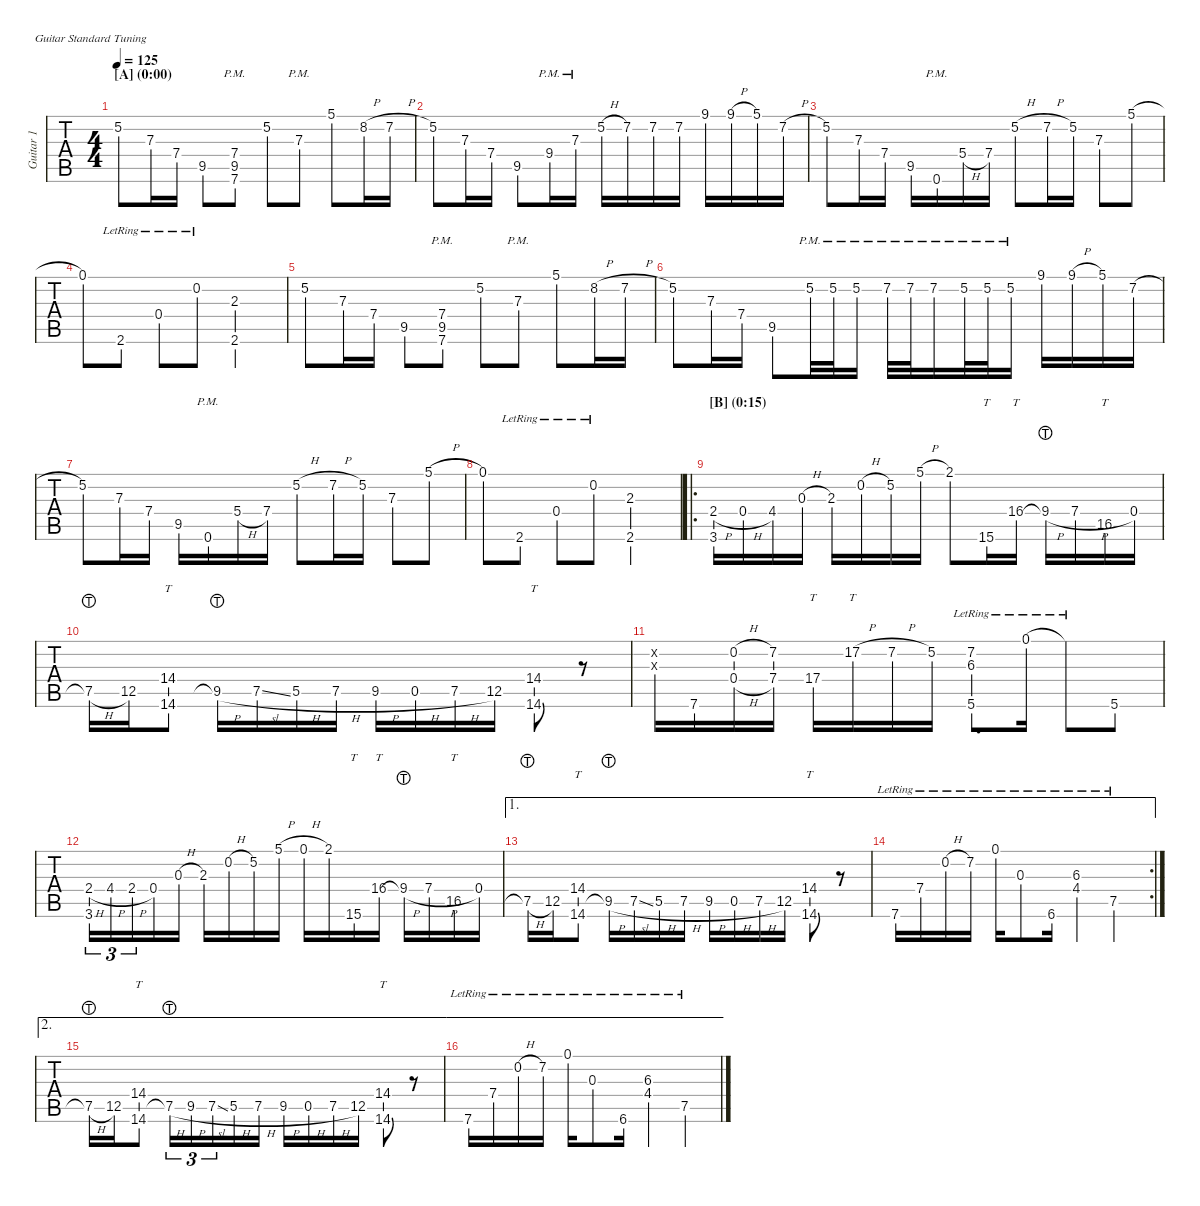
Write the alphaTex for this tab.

\hideDynamics
\bracketExtendMode nobrackets
\multiTrackTrackNamePolicy allsystems
\firstSystemTrackNameMode fullname
\otherSystemsTrackNameMode fullname
\otherSystemsTrackNameOrientation horizontal
\track ("Guitar 1" "Guitar 1") {instrument overdrivenguitar}
\staff {tabs}
\tuning (E4 B3 G3 D3 A2 E2)
\ts (4 4)
\section ("A" "(0:00)")
\scale
1.01707
\tempo 125
\accidentals auto
\clef g2
\ottava regular
\simile none
\ks c
5.2.8{dy mf instrument overdrivenguitar} 7.3.16 7.4.16 9.5{acc #}.8 (7.6{pm} 7.4{pm} 9.5{pm acc #}).8 5.2.8 7.3{pm}.8 5.1.8 8.2{h}.16 7.2{h acc #}.16 |
\scale
0.98833 5.2.8 7.3.16 7.4.16 9.5{acc #}.8 9.4{pm}.16 7.3{pm}.16 5.2{h}.16 7.2{acc #}.16 7.2{acc #}.16 7.2{acc #}.16 9.1{acc #}.16 9.1{h acc #}.16 5.1.16 7.2{h acc #}.16 |
\scale
0.994599 5.2.8 7.3.16 7.4.16 9.5{acc #}.16 0.6{pm}.16 5.4{h}.16 7.4.16 5.2{h}.8 7.2{h acc #}.16 5.2.16 7.3.8 5.1{h}.8 |
\scale
1.00864 0.1.8 2.6{lr acc #}.8 0.4{lr}.8 0.2{lr}.8 (2.6{acc #} 2.3).2 |
\scale
0.997246 5.2.8 7.3.16 7.4.16 9.5{acc #}.8 (7.6{pm} 7.4{pm} 9.5{pm acc #}).8 5.2.8 7.3{pm}.8 5.1.8 8.2{h}.16 7.2{h acc #}.16 |
\scale
0.994111 5.2.8 7.3.16 7.4.16 9.5{acc #}.8 5.2{pm}.32 5.2{pm}.32 5.2{pm}.16 7.2{pm acc #}.32 7.2{pm acc #}.32 7.2{pm acc #}.16 5.2{pm}.32 5.2{pm}.32 5.2{pm}.16 9.1{acc #}.16 9.1{h acc #}.16 5.1.16 7.2{h acc #}.16 |
\scale
1.00129 5.2.8 7.3.16 7.4.16 9.5{acc #}.16 0.6{pm}.16 5.4{h}.16 7.4.16 5.2{h}.8 7.2{h acc #}.16 5.2.16 7.3.8 5.1{h}.8 |
\scale
0.99871 0.1.8 2.6{lr acc #}.8 0.4{lr}.8 0.2{lr}.8 (2.6{acc #} 2.3).2 |
\ro
\section ("B" "(0:15)")
\scale
1.00982 (3.6 2.4{h}).16 0.4{h}.16 4.4{acc #}.16 0.3{h}.16 2.3.16 0.2{h}.16 5.2.16 5.1{h}.16 2.1{acc #}.8 15.6.16{tt} 16.4{acc #}.16{tt} 9.4{h lht}.16 7.4{h}.16 16.5{acc #}.16{tt} 0.4.16 |
\scale
1.00387 7.5{h lht}.16 12.5.16 (14.6{acc #} 14.4).8{tt} 9.5{h lht acc #}.16 7.5{sl}.16 5.5{h}.16 7.5{h}.16 9.5{h acc #}.16 0.5{h}.16 7.5{h}.16 12.5.16 (14.6{acc #} 14.4).8{tt} r.8 |
\scale
0.986308 (0.2{x} 0.3{x}).16 7.6.16 (0.4{h} 0.2{h}).16 (7.2{acc #} 7.4).16 17.4.16{tt} 17.2{h}.16{tt} 7.2{h acc #}.16 5.2.16 (5.6{lr} 7.2{lr acc #} 6.3{lr acc #}).8{d} 0.1{lr}.16 0.1{lr t}.8 5.6.8 |
\scale
1.00653 (3.6 2.4{h}).16{tu (3 2)} 4.4{h acc #}.16{tu (3 2)} 2.4{h}.16{tu (3 2) beam merge} 0.4.16 0.3{h}.16 2.3.16 0.2{h}.16 5.2.16 5.1{h}.16 0.1{h}.16 2.1{acc #}.16 15.6.16{tt} 16.4{acc #}.16{tt} 9.4{h lht}.16 7.4{h}.16 16.5{acc #}.16{tt} 0.4.16 |
\ae 1
\scale
0.998308 7.5{h lht}.16 12.5.16 (14.6{acc #} 14.4).8{tt} 9.5{h lht acc #}.16 7.5{sl}.16{beam merge} 5.5{h}.16 7.5{h}.16 9.5{h acc #}.16 0.5{h}.16 7.5{h}.16 12.5.16 (14.6{acc #} 14.4).8{tt} r.8 |
\ae 1
\rc 2
\scale
0.995167 7.6{lr}.16 7.4{lr}.16 0.2{h lr}.16 7.2{lr acc #}.16 0.1{lr}.16 0.3{lr}.8 6.6{lr acc #}.16 (4.4{lr acc #} 6.3{lr acc #}).4 7.5{lr}.4 |
\ae 2
\scale
1.00309 7.5{h lht}.16 12.5.16 (14.6{acc #} 14.4).8{tt} 7.5{h lht}.16{tu (3 2)} 9.5{h acc #}.16{tu (3 2)} 7.5{sl}.16{tu (3 2) beam merge} 5.5{h}.16 7.5{h}.16 9.5{h acc #}.16 0.5{h}.16 7.5{h}.16 12.5.16 (14.6{acc #} 14.4).8{tt} r.8 |
\ae 2
\scale
0.996915 7.6{lr}.16 7.4{lr}.16 0.2{h lr}.16 7.2{lr acc #}.16 0.1{lr}.16 0.3{lr}.8 6.6{lr acc #}.16 (4.4{lr acc #} 6.3{lr acc #}).4 7.5{lr}.4
